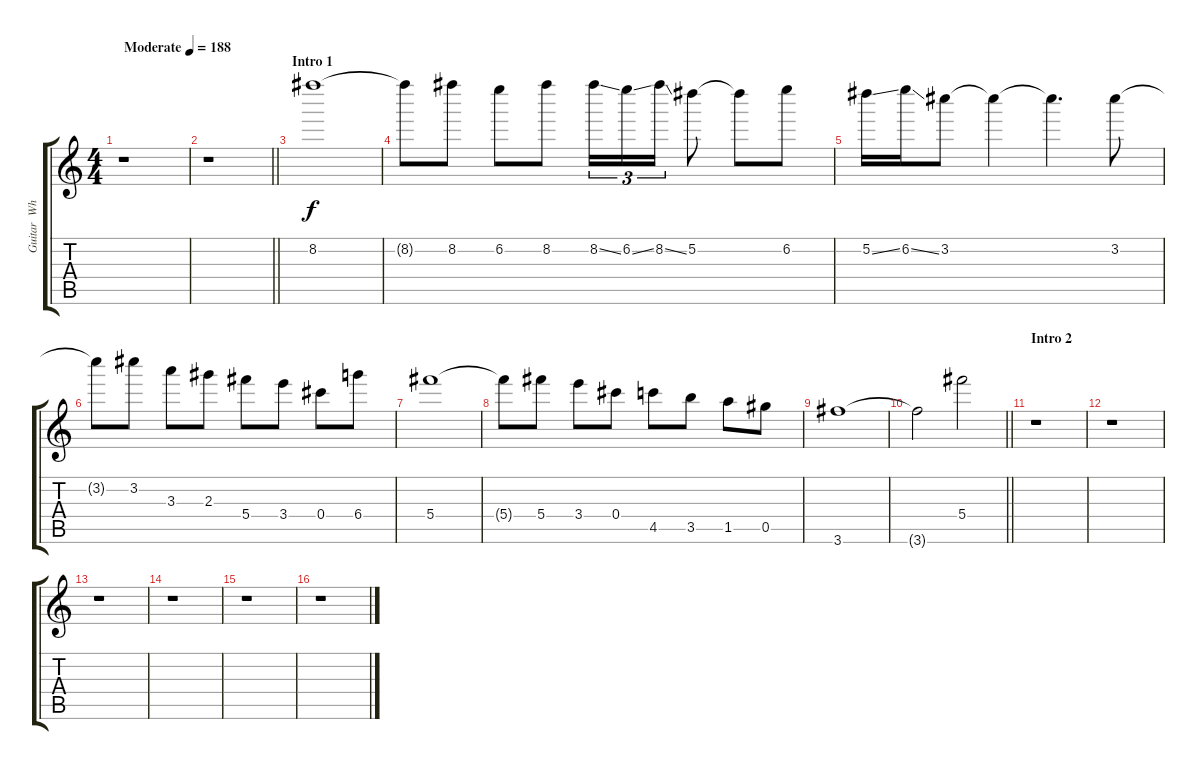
\track ("Guitar  Whammy (2 octave up) (Sakito)" "Guitar  Wh") {instrument overdrivenguitar}
\staff {score tabs}
\tuning (Eb6 Bb5 Gb5 Db5 Ab4 Eb4) {hide}
\ts (4 4)
\tempo (188 "Moderate")
\clef g2
\ks c
r.1{dy f instrument overdrivenguitar} |
\barLineRight lightlight
r.1 |
\section ("" "Intro 1")
8.2.1{volume 16} |
8.2{t}.8 8.2.8 6.2.8 8.2.8 8.2{ss}.16{tu (3 2)} 6.2{ss}.16{tu (3 2)} 8.2{ss}.16{tu (3 2)} 5.2.8 5.2{t}.8 6.2.8 |
5.2{ss}.16 6.2{ss}.16 3.2.8 3.2{t}.4 3.2{t}.4{d} 3.2.8 |
3.2{t}.8 3.2.8 3.3.8 2.3.8 5.4.8 3.4.8 0.4.8 6.4.8 |
5.4.1 |
5.4{t}.8 5.4.8 3.4.8 0.4.8 4.5.8 3.5.8 1.5.8 0.5.8 |
3.6.1 |
\barLineRight lightlight
3.6{t}.2 5.4.2 |
\section ("" "Intro 2")
r.1 |
r.1 |
r.1 |
r.1 |
r.1 |
r.1
